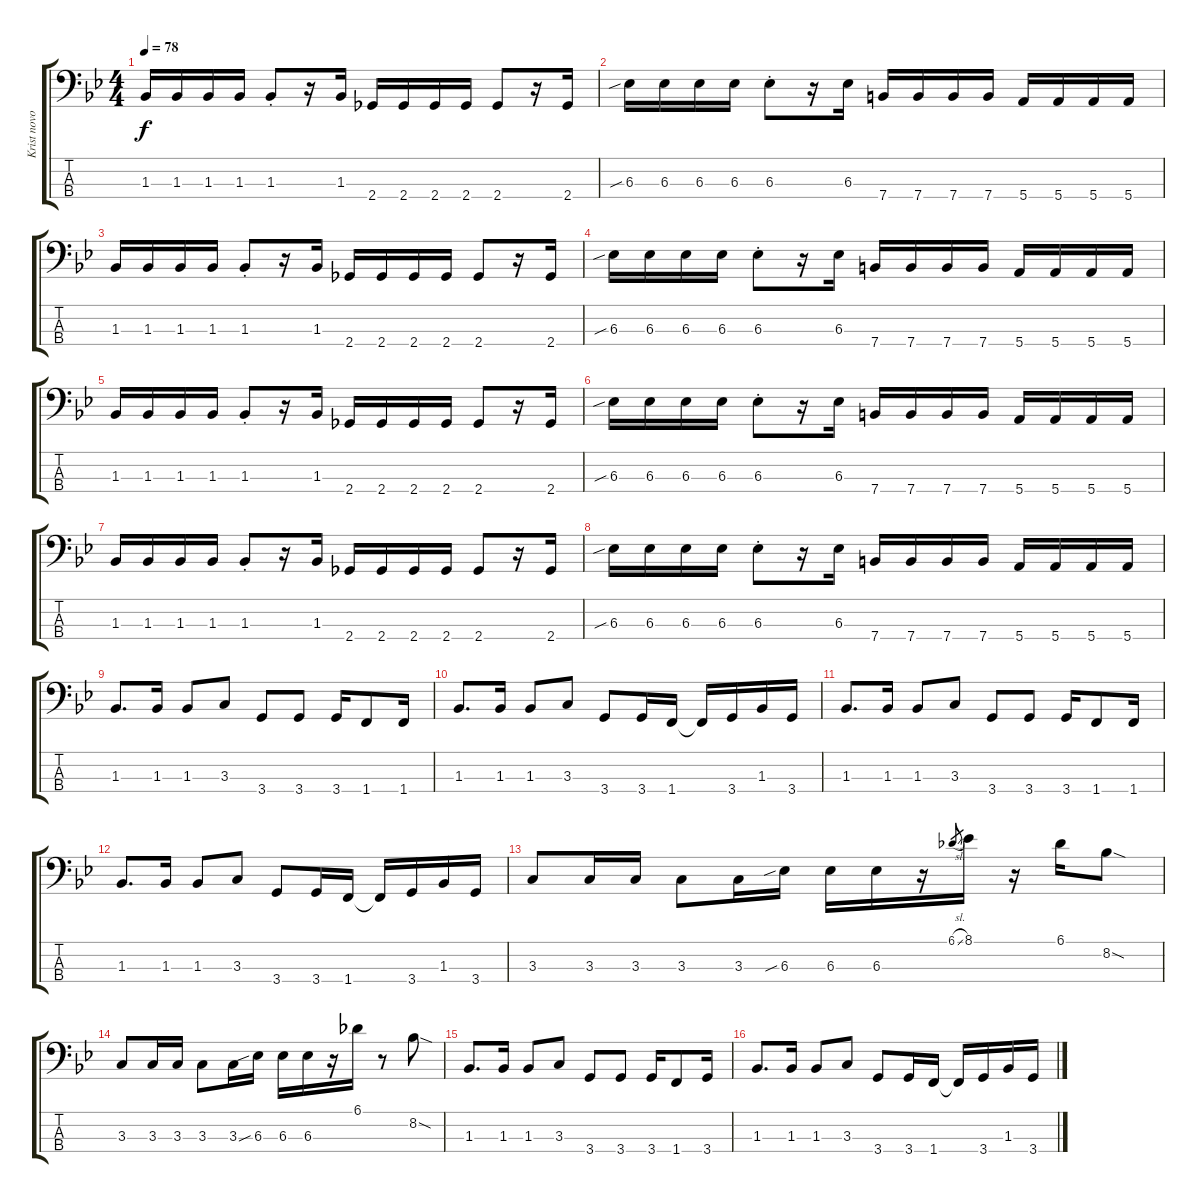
\track ("Krist novoselic" "Krist novo") {instrument electricbasspick}
\staff {score tabs}
\tuning (G2 D2 A1 E1) {hide}
\ts (4 4)
\tempo 78
\clef f4
\ks bb
1.3.16{dy f} 1.3.16 1.3.16 1.3.16 1.3{st}.8 r.16 1.3.16 2.4.16 2.4.16 2.4.16 2.4.16 2.4.8 r.16 2.4.16 |
6.3{sib}.16 6.3.16 6.3.16 6.3.16 6.3{st}.8 r.16 6.3.16 7.4.16 7.4.16 7.4.16 7.4.16 5.4.16 5.4.16 5.4.16 5.4.16 |
1.3.16 1.3.16 1.3.16 1.3.16 1.3{st}.8 r.16 1.3.16 2.4.16 2.4.16 2.4.16 2.4.16 2.4.8 r.16 2.4.16 |
6.3{sib}.16 6.3.16 6.3.16 6.3.16 6.3{st}.8 r.16 6.3.16 7.4.16 7.4.16 7.4.16 7.4.16 5.4.16 5.4.16 5.4.16 5.4.16 |
1.3.16 1.3.16 1.3.16 1.3.16 1.3{st}.8 r.16 1.3.16 2.4.16 2.4.16 2.4.16 2.4.16 2.4.8 r.16 2.4.16 |
6.3{sib}.16 6.3.16 6.3.16 6.3.16 6.3{st}.8 r.16 6.3.16 7.4.16 7.4.16 7.4.16 7.4.16 5.4.16 5.4.16 5.4.16 5.4.16 |
1.3.16 1.3.16 1.3.16 1.3.16 1.3{st}.8 r.16 1.3.16 2.4.16 2.4.16 2.4.16 2.4.16 2.4.8 r.16 2.4.16 |
6.3{sib}.16 6.3.16 6.3.16 6.3.16 6.3{st}.8 r.16 6.3.16 7.4.16 7.4.16 7.4.16 7.4.16 5.4.16 5.4.16 5.4.16 5.4.16 |
1.3.8{d} 1.3.16 1.3.8 3.3.8 3.4.8 3.4.8 3.4.16 1.4.8 1.4.16 |
1.3.8{d} 1.3.16 1.3.8 3.3.8 3.4.8 3.4.16 1.4.16 1.4{t}.16 3.4.16 1.3.16 3.4.16 |
1.3.8{d} 1.3.16 1.3.8 3.3.8 3.4.8 3.4.8 3.4.16 1.4.8 1.4.16 |
1.3.8{d} 1.3.16 1.3.8 3.3.8 3.4.8 3.4.16 1.4.16 1.4{t}.16 3.4.16 1.3.16 3.4.16 |
3.3.8 3.3.16 3.3.16 3.3.8 3.3.16 6.3{sib}.16 6.3.16 6.3.16 r.16 6.1{sl}.8{gr} 8.1.16 r.16 6.1.16 8.2{sod}.8 |
3.3.8 3.3.16 3.3.16 3.3.8 3.3.16 6.3{sib}.16 6.3.16 6.3.16 r.16 6.1.16 r.8 8.2{sod}.8 |
1.3.8{d} 1.3.16 1.3.8 3.3.8 3.4.8 3.4.8 3.4.16 1.4.8 3.4.16 |
1.3.8{d} 1.3.16 1.3.8 3.3.8 3.4.8 3.4.16 1.4.16 1.4{t}.16 3.4.16 1.3.16 3.4.16
